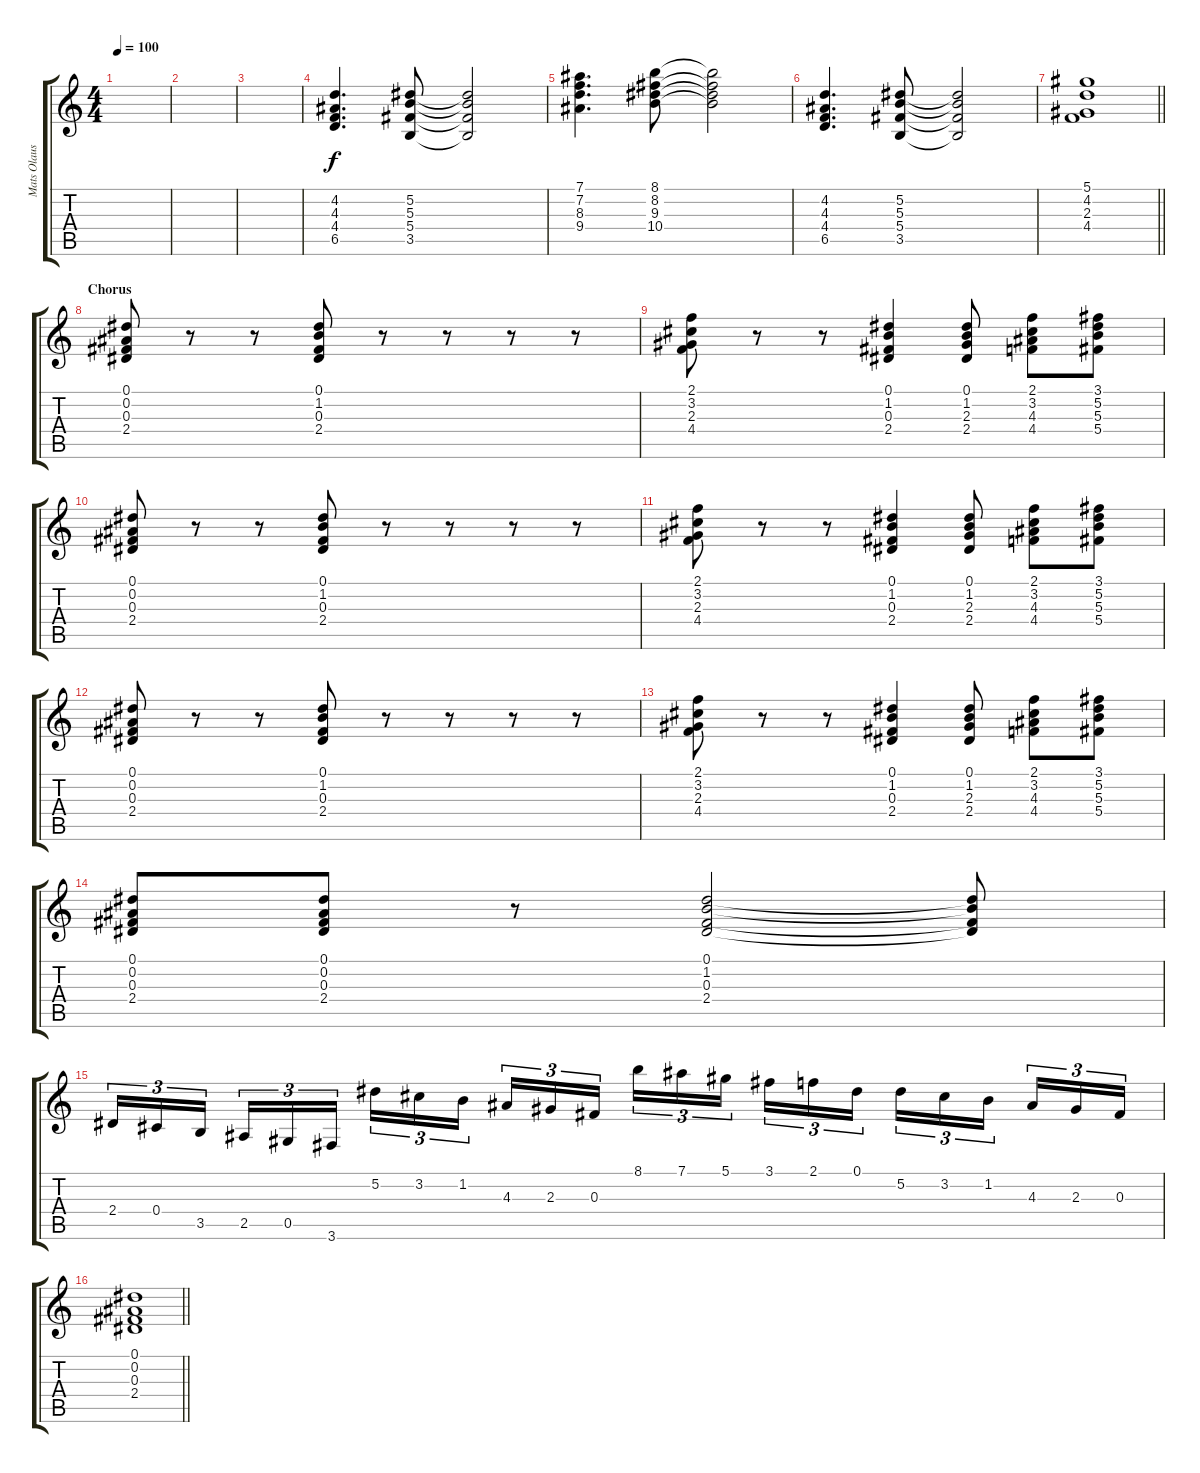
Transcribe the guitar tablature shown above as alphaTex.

\track ("Mats Olausson " "Mats Olaus") {instrument rockorgan}
\staff {score tabs}
\tuning (Eb5 Bb4 Gb4 Db4 Ab3 Eb3) {hide}
\ts (4 4)
\tempo 100
\clef g2
\ks c
|
|
|
(4.2 4.3 4.4 6.5).4{d} (5.2 5.3 5.4 3.5).8 (5.2{t} 5.3{t} 5.4{t} 3.5{t}).2 |
(7.1 7.2 8.3 9.4).4{d} (8.1 8.2 9.3 10.4).8 (8.1{t} 8.2{t} 9.3{t} 10.4{t}).2 |
(4.2 4.3 4.4 6.5).4{d} (5.2 5.3 5.4 3.5).8 (5.2{t} 5.3{t} 5.4{t} 3.5{t}).2 |
\barLineRight lightlight
(5.1 4.2 2.3 4.4).1 |
\section ("" "Chorus")
(0.1 0.2 0.3 2.4).8 r.8 r.8 (0.1 1.2 0.3 2.4).8 r.8 r.8 r.8 r.8 |
(2.1 3.2 2.3 4.4).8 r.8 r.8 (0.1 1.2 0.3 2.4).4 (0.1 1.2 2.3 2.4).8 (2.1 3.2 4.3 4.4).8 (3.1 5.2 5.3 5.4).8 |
(0.1 0.2 0.3 2.4).8 r.8 r.8 (0.1 1.2 0.3 2.4).8 r.8 r.8 r.8 r.8 |
(2.1 3.2 2.3 4.4).8 r.8 r.8 (0.1 1.2 0.3 2.4).4 (0.1 1.2 2.3 2.4).8 (2.1 3.2 4.3 4.4).8 (3.1 5.2 5.3 5.4).8 |
(0.1 0.2 0.3 2.4).8 r.8 r.8 (0.1 1.2 0.3 2.4).8 r.8 r.8 r.8 r.8 |
(2.1 3.2 2.3 4.4).8 r.8 r.8 (0.1 1.2 0.3 2.4).4 (0.1 1.2 2.3 2.4).8 (2.1 3.2 4.3 4.4).8 (3.1 5.2 5.3 5.4).8 |
(0.1 0.2 0.3 2.4).8 (0.1 0.2 0.3 2.4).8 r.8 (0.1 1.2 0.3 2.4).2 (0.1{t} 1.2{t} 0.3{t} 2.4{t}).8 |
2.4.16{tu (3 2)} 0.4.16{tu (3 2)} 3.5.16{tu (3 2) beam splitsecondary} 2.5.16{tu (3 2)} 0.5.16{tu (3 2)} 3.6.16{tu (3 2)} 5.2.16{tu (3 2)} 3.2.16{tu (3 2)} 1.2.16{tu (3 2) beam splitsecondary} 4.3.16{tu (3 2)} 2.3.16{tu (3 2)} 0.3.16{tu (3 2)} 8.1.16{tu (3 2)} 7.1.16{tu (3 2)} 5.1.16{tu (3 2) beam splitsecondary} 3.1.16{tu (3 2)} 2.1.16{tu (3 2)} 0.1.16{tu (3 2)} 5.2.16{tu (3 2)} 3.2.16{tu (3 2)} 1.2.16{tu (3 2) beam splitsecondary} 4.3.16{tu (3 2)} 2.3.16{tu (3 2)} 0.3.16{tu (3 2)} |
\barLineRight lightlight
(0.1 0.2 0.3 2.4).1
